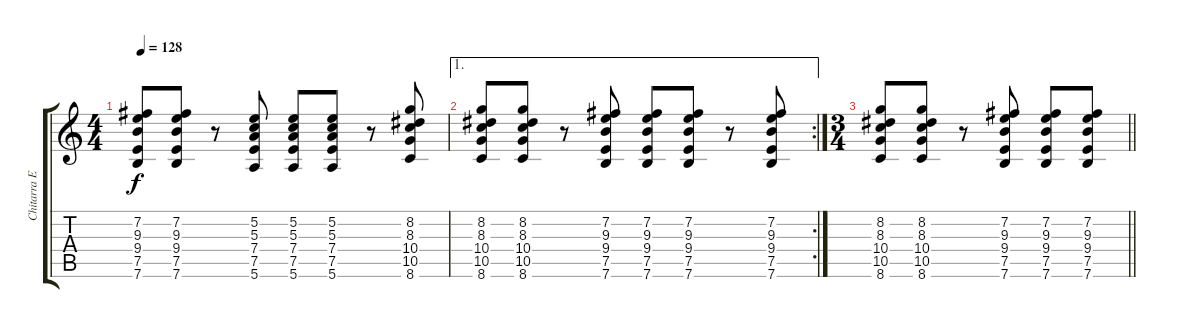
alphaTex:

\track ("Chitarra Elettrica" "Chitarra E") {instrument overdrivenguitar}
\staff {score tabs}
\tuning (E4 B3 G3 D3 A2 E2) {hide}
\ts (4 4)
\tempo 128
\clef g2
\ks c
(7.2 9.3 9.4 7.5 7.6).8{dy f} (7.2 9.3 9.4 7.5 7.6).8 r.8 (5.2 5.3 7.4 7.5 5.6).8 (5.2 5.3 7.4 7.5 5.6).8 (5.2 5.3 7.4 7.5 5.6).8 r.8 (8.2 8.3 10.4 10.5 8.6).8 |
\ae 1
\rc 2
(8.2 8.3 10.4 10.5 8.6).8 (8.2 8.3 10.4 10.5 8.6).8 r.8 (7.2 9.3 9.4 7.5 7.6).8 (7.2 9.3 9.4 7.5 7.6).8 (7.2 9.3 9.4 7.5 7.6).8 r.8 (7.2 9.3 9.4 7.5 7.6).8 |
\ts (3 4)
\barLineRight lightlight
(8.2 8.3 10.4 10.5 8.6).8 (8.2 8.3 10.4 10.5 8.6).8 r.8 (7.2 9.3 9.4 7.5 7.6).8 (7.2 9.3 9.4 7.5 7.6).8 (7.2 9.3 9.4 7.5 7.6).8
